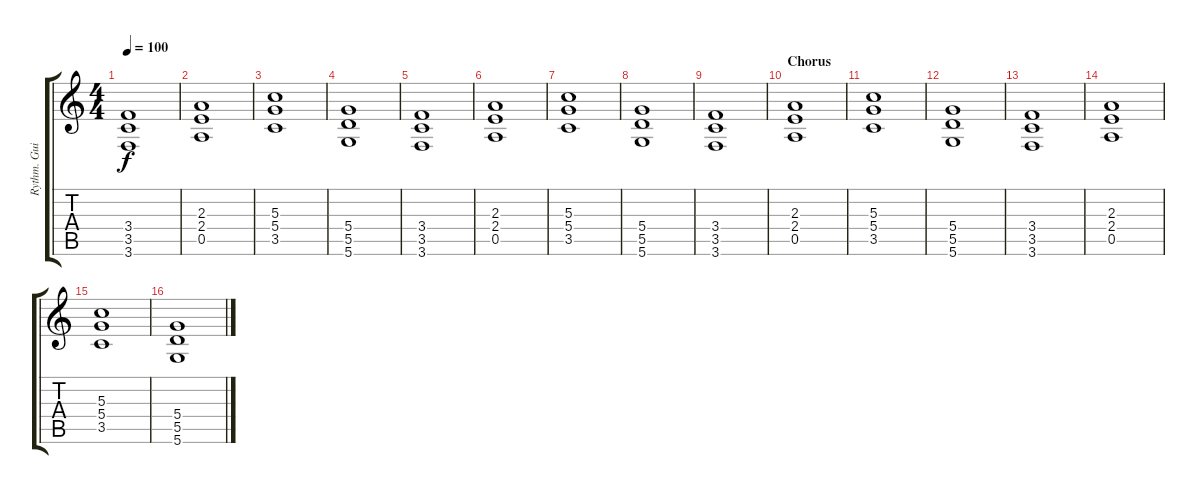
\track ("Rythm. Guitar" "Rythm. Gui") {instrument distortionguitar}
\staff {score tabs}
\tuning (E4 B3 G3 D3 A2 D2) {hide}
\ts (4 4)
\tempo 100
\clef g2
\ks c
(3.4 3.5 3.6).1{dy f} |
(2.3 2.4 0.5).1 |
(5.3 5.4 3.5).1 |
(5.4 5.5 5.6).1 |
(3.4 3.5 3.6).1 |
(2.3 2.4 0.5).1 |
(5.3 5.4 3.5).1 |
(5.4 5.5 5.6).1 |
(3.4 3.5 3.6).1 |
\section ("" "Chorus")
(2.3 2.4 0.5).1 |
(5.3 5.4 3.5).1 |
(5.4 5.5 5.6).1 |
(3.4 3.5 3.6).1 |
(2.3 2.4 0.5).1 |
(5.3 5.4 3.5).1 |
(5.4 5.5 5.6).1
